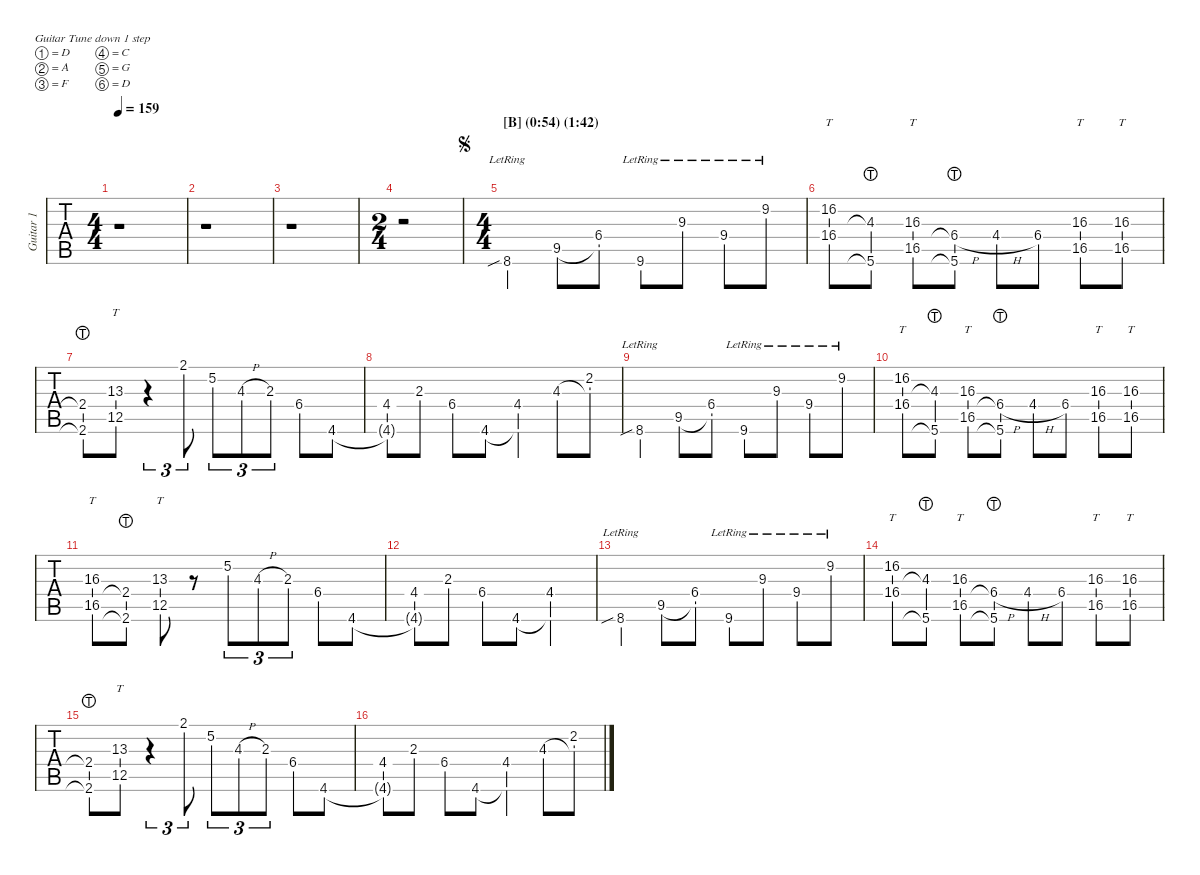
\defaultSystemsLayout 4
\hideDynamics
\bracketExtendMode nobrackets
\multiTrackTrackNamePolicy allsystems
\firstSystemTrackNameMode fullname
\otherSystemsTrackNameMode fullname
\track ("Guitar 1" "Guitar 1") {instrument overdrivenguitar}
\staff {tabs}
\tuning (D4 A3 F3 C3 G2 D2)
\ts (4 4)
\tempo 159
\clef g2
\ks c
r.1{dy mf} |
r.1 |
r.1 |
\ts (2 4)
r.2 |
\ts (4 4)
\section ("B" "(0:54) (1:42)")
\jump segno
8.6{sib lr acc #}.4{instrument overdrivenguitar} 9.5{acc #}.8 (6.4{acc #} 9.5{t acc #}).8 9.6{lr acc #}.8 9.3{lr}.8 9.4{lr}.8 9.2{lr acc #}.8 |
(16.2{acc #} 16.4{acc #}).8{tt} (5.6{lht} 4.3{lht}).8 (16.3 16.5{acc #}).8{tt} (5.6{lht} 6.4{h lht acc #}).8 4.4{h acc #}.8 6.4{acc #}.8 (16.5{st acc #} 16.3{st}).8{tt} (16.5{acc #} 16.3).8{tt} |
(2.6{lht acc #} 2.4{lht}).8 (12.5 13.3{acc #}).8{tt} r.4{tu (3 2)} 2.1{acc #}.8{tu (3 2)} 5.2.8{tu (3 2)} 4.3{h}.8{tu (3 2)} 2.3.8{tu (3 2)} 6.4{acc #}.8 4.6{acc #}.8 |
(4.4{acc #} 4.6{t acc #}).8 2.3.8 6.4{acc #}.8 4.6{acc #}.8 (4.4{acc #} 4.6{t acc #}).4 4.3.8 (2.2{acc #} 4.3{t}).8 |
8.6{sib lr acc #}.4 9.5{acc #}.8 (6.4{acc #} 9.5{t acc #}).8 9.6{lr acc #}.8 9.3{lr}.8 9.4{lr}.8 9.2{lr acc #}.8 |
(16.2{acc #} 16.4{acc #}).8{tt} (5.6{lht} 4.3{lht}).8 (16.3 16.5{acc #}).8{tt} (6.4{h lht acc #} 5.6{lht}).8 4.4{h acc #}.8 6.4{acc #}.8 (16.5{st acc #} 16.3{st}).8{tt} (16.5{st acc #} 16.3{st}).8{tt} |
(16.5{acc #} 16.3).8{tt} (2.6{lht acc #} 2.4{lht}).8 (12.5 13.3{acc #}).8{tt} r.8 5.2.8{tu (3 2)} 4.3{h}.8{tu (3 2)} 2.3.8{tu (3 2)} 6.4{acc #}.8 4.6{acc #}.8 |
(4.4{acc #} 4.6{t acc #}).8 2.3.8 6.4{acc #}.8 4.6{acc #}.8 (4.4{acc #} 4.6{t acc #}).2 |
8.6{sib lr acc #}.4 9.5{acc #}.8 (6.4{acc #} 9.5{t acc #}).8 9.6{lr acc #}.8 9.3{lr}.8 9.4{lr}.8 9.2{lr acc #}.8 |
(16.2{acc #} 16.4{acc #}).8{tt} (5.6{lht} 4.3{lht}).8 (16.3 16.5{acc #}).8{tt} (5.6{lht} 6.4{h lht acc #}).8 4.4{h acc #}.8 6.4{acc #}.8 (16.5{st acc #} 16.3{st}).8{tt} (16.5{acc #} 16.3).8{tt} |
(2.6{lht acc #} 2.4{lht}).8 (12.5 13.3{acc #}).8{tt} r.4{tu (3 2)} 2.1{acc #}.8{tu (3 2)} 5.2.8{tu (3 2)} 4.3{h}.8{tu (3 2)} 2.3.8{tu (3 2)} 6.4{acc #}.8 4.6{acc #}.8 |
(4.4{acc #} 4.6{t acc #}).8 2.3.8 6.4{acc #}.8 4.6{acc #}.8 (4.4{acc #} 4.6{t acc #}).4 4.3.8 (2.2{acc #} 4.3{t}).8
